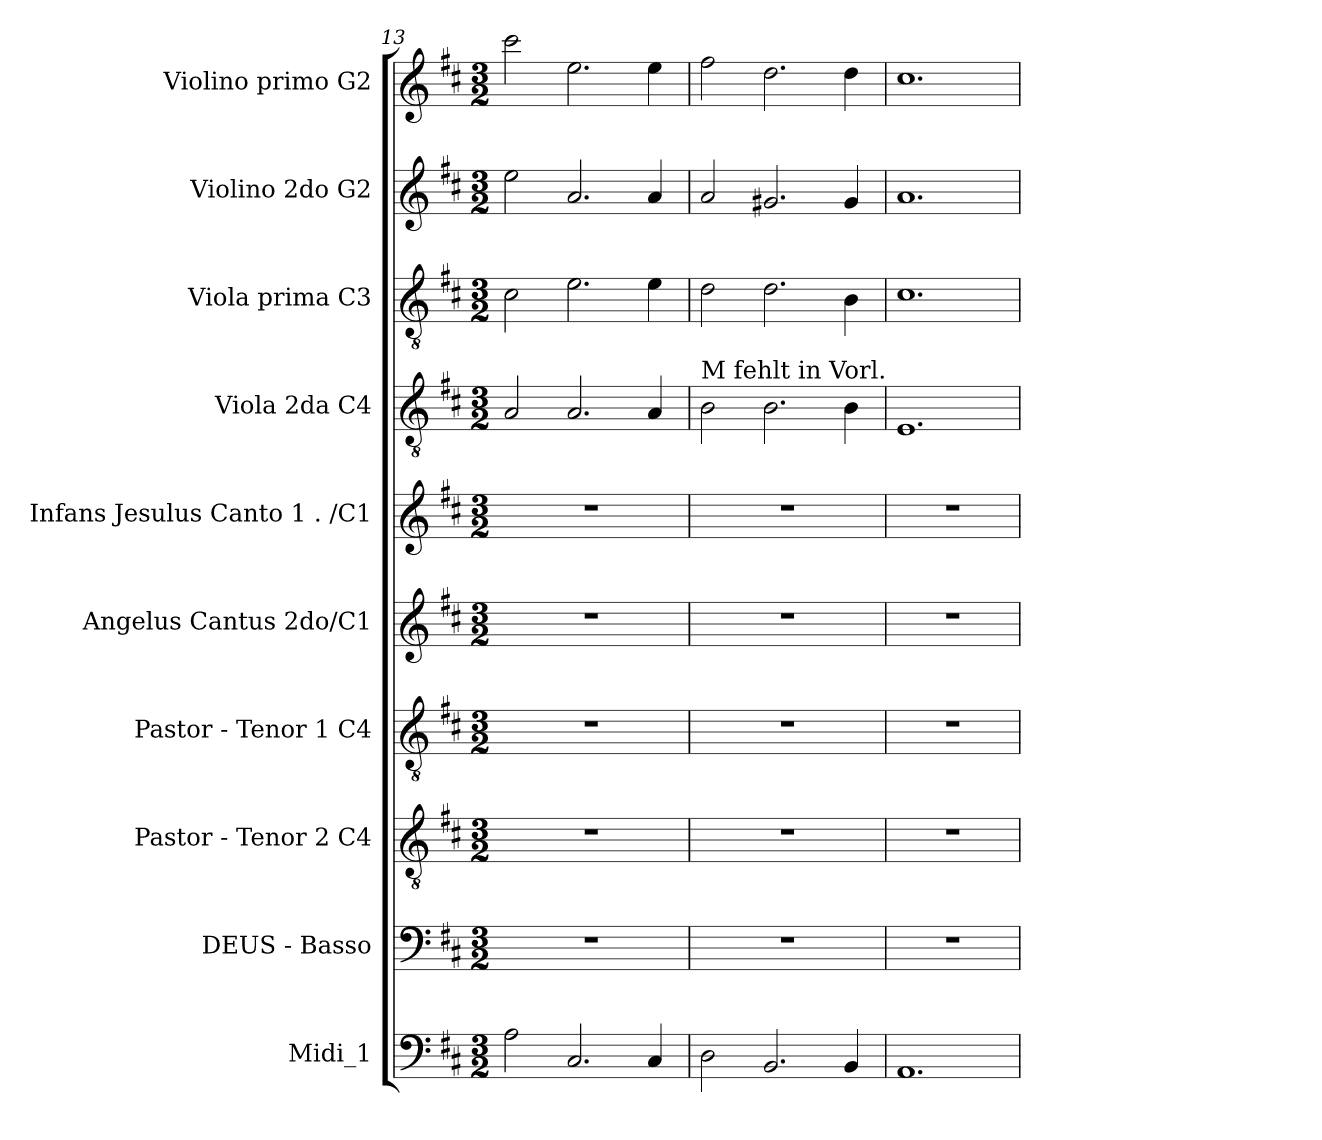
**kern	**kern	**kern	**kern	**kern	**kern	**kern	**kern	**kern	**kern
*part10	*part9	*part8	*part7	*part6	*part5	*part4	*part3	*part2	*part1
*staff10	*staff9	*staff8	*staff7	*staff6	*staff5	*staff4	*staff3	*staff2	*staff1
*I"Midi_1	*I"DEUS - Basso	*I"Pastor - Tenor 2  C4	*I"Pastor - Tenor 1  C4	*I"Angelus  Cantus 2do/C1	*I"Infans Jesulus  Canto 1 . /C1	*I"Viola 2da  C4	*I"Viola prima  C3	*I"Violino 2do  G2	*I"Violino primo  G2
*	*	*	*	*	*	*I'Vla	*I'Vla	*I'Vln	*I'Vln
!!LO:LB:g=z
*clefF4	*clefF4	*clefGv2	*clefGv2	*clefG2	*clefG2	*clefGv2	*clefGv2	*clefG2	*clefG2
*k[f#c#]	*k[f#c#]	*k[f#c#]	*k[f#c#]	*k[f#c#]	*k[f#c#]	*k[f#c#]	*k[f#c#]	*k[f#c#]	*k[f#c#]
*D:	*D:	*D:	*D:	*D:	*D:	*D:	*D:	*D:	*D:
*M3/2	*M3/2	*M3/2	*M3/2	*M3/2	*M3/2	*M3/2	*M3/2	*M3/2	*M3/2
=13	=13	=13	=13	=13	=13	=13	=13	=13	=13
2A\	1.r	1.r	1.r	1.r	1.r	2A/	2c#\	2ee\	2ccc#\
2.C#/	.	.	.	.	.	2.A/	2.e\	2.a/	2.ee\
4C#/	.	.	.	.	.	4A/	4e\	4a/	4ee\
=14	=14	=14	=14	=14	=14	=14	=14	=14	=14
!	!	!	!	!	!	!LO:TX:a:t=M fehlt in Vorl.	!	!	!
2D\	1.r	1.r	1.r	1.r	1.r	2B\	2d\	2a/	2ff#\
2.BB/	.	.	.	.	.	2.B\	2.d\	2.g#X/	2.dd\
4BB/	.	.	.	.	.	4B\	4B\	4g#/	4dd\
=15	=15	=15	=15	=15	=15	=15	=15	=15	=15
1.AA	1.r	1.r	1.r	1.r	1.r	1.E	1.c#	1.a	1.cc#
=	=	=	=	=	=	=	=	=	=
*-	*-	*-	*-	*-	*-	*-	*-	*-	*-
